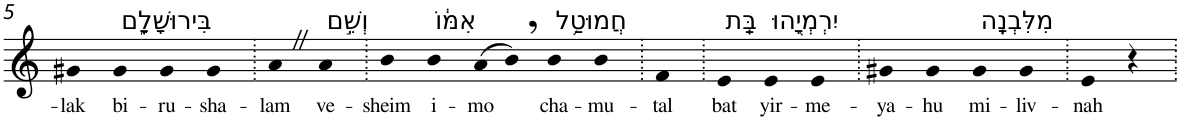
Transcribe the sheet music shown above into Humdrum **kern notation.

**kern	**text
*part1	*part1
*staff1	*staff1
*I"Piano	*
*I'Pno	*
!!LO:PB:g=z
*clefG2	*
*k[]	*
=5	=5
!	!LO:LY:b
4g#X	-lak
!LO:TX:a:t=בִּירוּשָׁלִָ֑ם	!
!	!LO:LY:b
4g#	bi-
!	!LO:LY:b
4g#	-ru-
!	!LO:LY:b
4g#	-sha-
=6.	=6.
!	!LO:LY:b
4aZ	-lam
!LO:TX:a:t=וְשֵׁ֣ם	!
!	!LO:LY:b
4a	ve-
=7.	=7.
!	!LO:LY:b
4b	-sheim
!LO:TX:a:t=אִמּ֔וֹ	!
!	!LO:LY:b
4b	i-
!	!LO:LY:b
(>8a	-mo
8b,)	.
!LO:TX:a:t=חֲמוּטַ֥ל	!
!	!LO:LY:b
4b	cha-
!	!LO:LY:b
4b	-mu-
=8.	=8.
!	!LO:LY:b
4f	-tal
=9.	=9.
!LO:TX:a:t=בַּֽת	!
!	!LO:LY:b
4e	bat
!LO:TX:a:t=יִרְמְיָ֖הוּ	!
!	!LO:LY:b
4e	yir-
!	!LO:LY:b
4e	-me-
=10.	=10.
!	!LO:LY:b
4g#X	-ya-
!	!LO:LY:b
4g#	-hu
!LO:TX:a:t=מִלִּבְנָֽה	!
!	!LO:LY:b
4g#	mi-
!	!LO:LY:b
4g#	-liv-
=11.	=11.
!	!LO:LY:b
4e	-nah
4r	.
=.	=.
*-	*-
